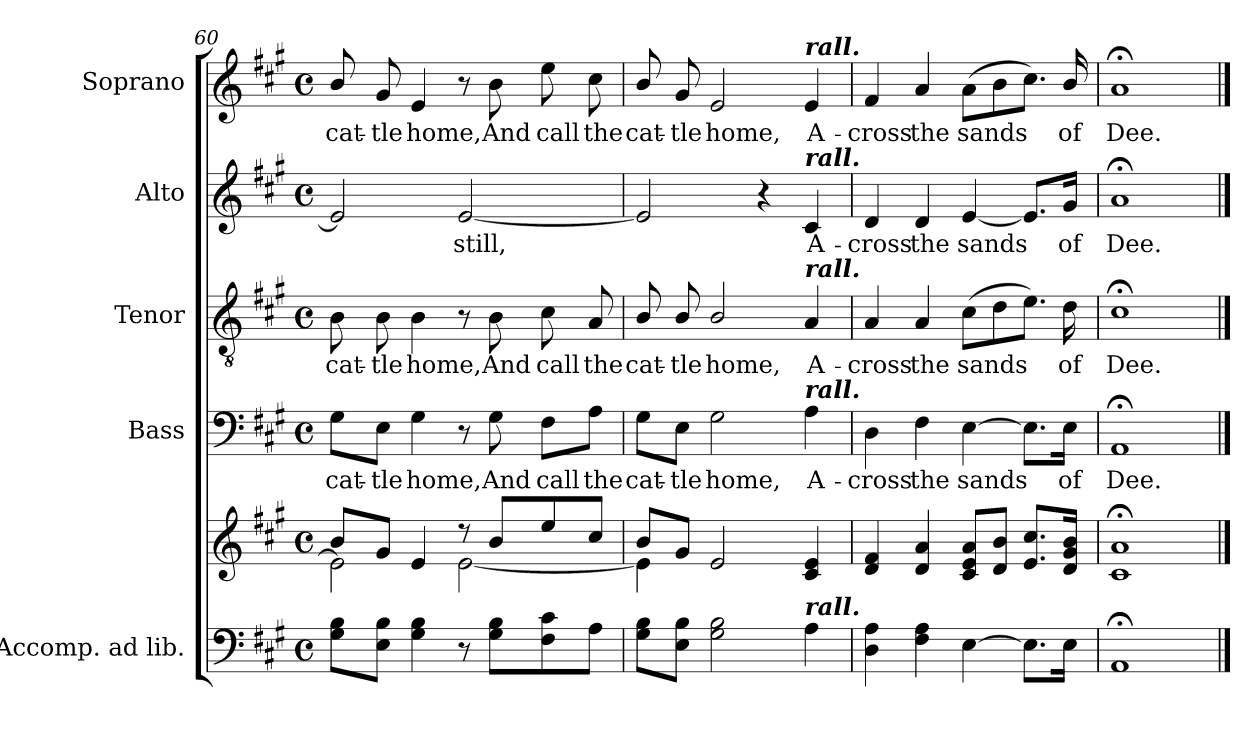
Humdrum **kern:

**kern	**kern	**kern	**text	**kern	**text	**kern	**text	**kern	**text
*part5	*part5	*part4	*part4	*part3	*part3	*part2	*part2	*part1	*part1
*staff6	*staff5	*staff4	*staff4	*staff3	*staff3	*staff2	*staff2	*staff1	*staff1
*I"Accomp. ad lib.	*	*I"Bass	*	*I"Tenor	*	*I"Alto	*	*I"Soprano	*
*	*	*I'B	*	*I'T	*	*I'A	*	*I'S	*
!!LO:LB:g=z
*clefF4	*clefG2	*clefF4	*	*clefGv2	*	*clefG2	*	*clefG2	*
*k[f#c#g#]	*k[f#c#g#]	*k[f#c#g#]	*	*k[f#c#g#]	*	*k[f#c#g#]	*	*k[f#c#g#]	*
*A:	*A:	*A:	*	*A:	*	*A:	*	*A:	*
*M4/4	*M4/4	*M4/4	*	*M4/4	*	*M4/4	*	*M4/4	*
*met(c)	*met(c)	*met(c)	*	*met(c)	*	*met(c)	*	*met(c)	*
=60	=60	=60	=60	=60	=60	=60	=60	=60	=60
*	*^	*	*	*	*	*	*	*	*
!	!	!	!	!LO:LY:b	!	!LO:LY:b	!	!	!	!LO:LY:b
8G# 8BL	8b/L	2e\]	8G#\L	cat-	8B	cat-	2e]	.	8b/	cat-
!	!	!	!	!LO:LY:b	!	!LO:LY:b	!	!	!	!LO:LY:b
8E 8BJ	8g#/J	.	8E\J	-tle	8B	-tle	.	.	8g#	-tle
!	!	!	!	!LO:LY:b	!	!LO:LY:b	!	!	!	!LO:LY:b
4G# 4B	4e/	.	4G#	home,	4B	home,	.	.	4e	home,
!	!	!	!	!	!	!	!	!LO:LY:b	!	!
8r	8r	[2e\	8r	.	8r	.	[2e	still,	8r	.
!	!	!	!	!LO:LY:b	!	!LO:LY:b	!	!	!	!LO:LY:b
8G# 8BL	8b/L	.	8G#	And	8B	And	.	.	8b	And
!	!	!	!	!LO:LY:b	!	!LO:LY:b	!	!	!	!LO:LY:b
8F# 8c#	8ee/	.	8F#\L	call	8c#	call	.	.	8ee	call
!	!	!	!	!LO:LY:b	!	!LO:LY:b	!	!	!	!LO:LY:b
8AJ	8cc#/J	.	8A\J	the	8A	the	.	.	8cc#	the
=61	=61	=61	=61	=61	=61	=61	=61	=61	=61	=61
!	!	!	!	!LO:LY:b	!	!LO:LY:b	!	!	!	!LO:LY:b
8G# 8BL	8b/L	4e\]	8G#\L	cat-	8B/	cat-	2e]	.	8b/	cat-
!	!	!	!	!LO:LY:b	!	!LO:LY:b	!	!	!	!LO:LY:b
8E 8BJ	8g#/J	.	8E\J	-tle	8B/	-tle	.	.	8g#	-tle
!	!	!	!	!LO:LY:b	!	!LO:LY:b	!	!	!	!LO:LY:b
2G# 2B	2e/	2.ryy	2G#	home,	2B/	home,	.	.	2e	home,
.	.	.	.	.	.	.	4r	.	.	.
!	!	!	!	!	!	!	!	!	!LO:TX:a:Bi:t=rall.	!
!	!	!	!	!	!	!	!LO:TX:a:Bi:t=rall.	!	!	!
!	!	!	!	!	!LO:TX:a:Bi:t=rall.	!	!	!	!	!
!	!	!	!LO:TX:a:Bi:t=rall.	!	!	!	!	!	!	!
!LO:TX:a:Bi:t=rall.	!	!	!	!	!	!	!	!	!	!
!	!	!	!	!LO:LY:b	!	!LO:LY:b	!	!LO:LY:b	!	!LO:LY:b
4A	4c#/ 4e/	.	4A	A-	4A	A-	4c#	A-	4e	A-
*	*v	*v	*	*	*	*	*	*	*	*
=62	=62	=62	=62	=62	=62	=62	=62	=62	=62
!	!	!	!LO:LY:b	!	!LO:LY:b	!	!LO:LY:b	!	!LO:LY:b
4D 4A	4d/ 4f#/	4D	-cross	4A	-cross	4d	-cross	4f#	-cross
!	!	!	!LO:LY:b	!	!LO:LY:b	!	!LO:LY:b	!	!LO:LY:b
4F# 4A	4d/ 4a/	4F#	the	4A	the	4d	the	4a	the
!	!	!	!LO:LY:b	!	!LO:LY:b	!	!LO:LY:b	!	!LO:LY:b
[4E	8c#/ 8e/ 8a/L	[4E	sands	(>8c#L	sands	[4e	sands	(>8aL	sands
.	8d/ 8b/J	.	.	8d	.	.	.	8b	.
8.EL]	8.e/ 8.cc#/L	8.E\L]	.	8.eJ)	.	8.e/L]	.	8.cc#J)	.
!	!	!	!LO:LY:b	!	!LO:LY:b	!	!LO:LY:b	!	!LO:LY:b
16EJ	16d/ 16g#/ 16b/J	16E\Jk	of	16d	of	16g#/Jk	of	16b/	of
=63	=63	=63	=63	=63	=63	=63	=63	=63	=63
!	!	!	!LO:LY:b	!	!LO:LY:b	!	!LO:LY:b	!	!LO:LY:b
1AA;<	1c#/;< 1a/;<	1AA;<	Dee.	1c#;<	Dee.	1a;<	Dee.	1a;<	Dee.
==	==	==	==	==	==	==	==	==	==
*-	*-	*-	*-	*-	*-	*-	*-	*-	*-
